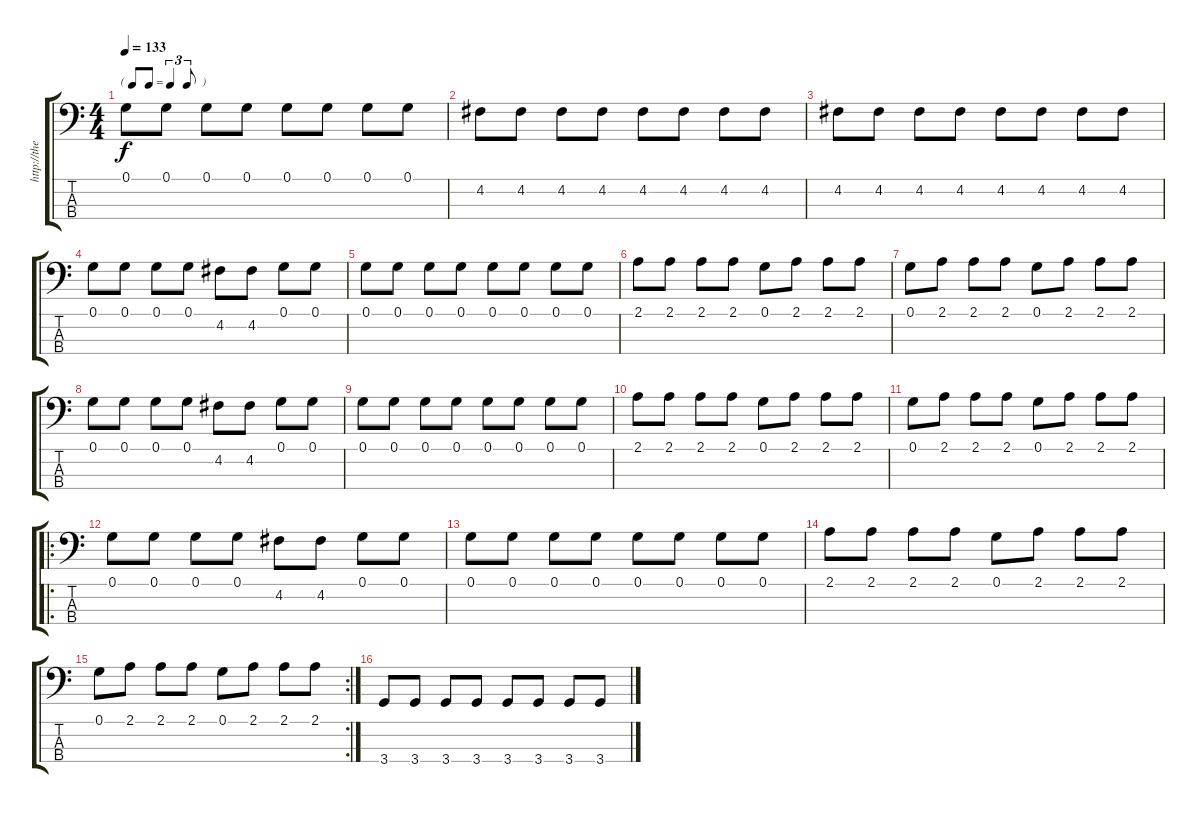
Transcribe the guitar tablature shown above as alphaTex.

\track ("http://the-midi-universe." "http://the") {instrument electricbassfinger}
\staff {score tabs}
\tuning (G2 D2 A1 E1) {hide}
\ts (4 4)
\tf triplet8th
\tempo 133
\clef f4
\ks c
0.1.8{dy f} 0.1.8 0.1.8 0.1.8 0.1.8 0.1.8 0.1.8 0.1.8 |
4.2.8 4.2.8 4.2.8 4.2.8 4.2.8 4.2.8 4.2.8 4.2.8 |
4.2.8 4.2.8 4.2.8 4.2.8 4.2.8 4.2.8 4.2.8 4.2.8 |
0.1.8 0.1.8 0.1.8 0.1.8 4.2.8 4.2.8 0.1.8 0.1.8 |
0.1.8 0.1.8 0.1.8 0.1.8 0.1.8 0.1.8 0.1.8 0.1.8 |
2.1.8 2.1.8 2.1.8 2.1.8 0.1.8 2.1.8 2.1.8 2.1.8 |
0.1.8 2.1.8 2.1.8 2.1.8 0.1.8 2.1.8 2.1.8 2.1.8 |
0.1.8 0.1.8 0.1.8 0.1.8 4.2.8 4.2.8 0.1.8 0.1.8 |
0.1.8 0.1.8 0.1.8 0.1.8 0.1.8 0.1.8 0.1.8 0.1.8 |
2.1.8 2.1.8 2.1.8 2.1.8 0.1.8 2.1.8 2.1.8 2.1.8 |
0.1.8 2.1.8 2.1.8 2.1.8 0.1.8 2.1.8 2.1.8 2.1.8 |
\ro
0.1.8 0.1.8 0.1.8 0.1.8 4.2.8 4.2.8 0.1.8 0.1.8 |
0.1.8 0.1.8 0.1.8 0.1.8 0.1.8 0.1.8 0.1.8 0.1.8 |
2.1.8 2.1.8 2.1.8 2.1.8 0.1.8 2.1.8 2.1.8 2.1.8 |
\rc 2
0.1.8 2.1.8 2.1.8 2.1.8 0.1.8 2.1.8 2.1.8 2.1.8 |
3.4.8{volume 14} 3.4.8 3.4.8 3.4.8 3.4.8 3.4.8 3.4.8 3.4.8
